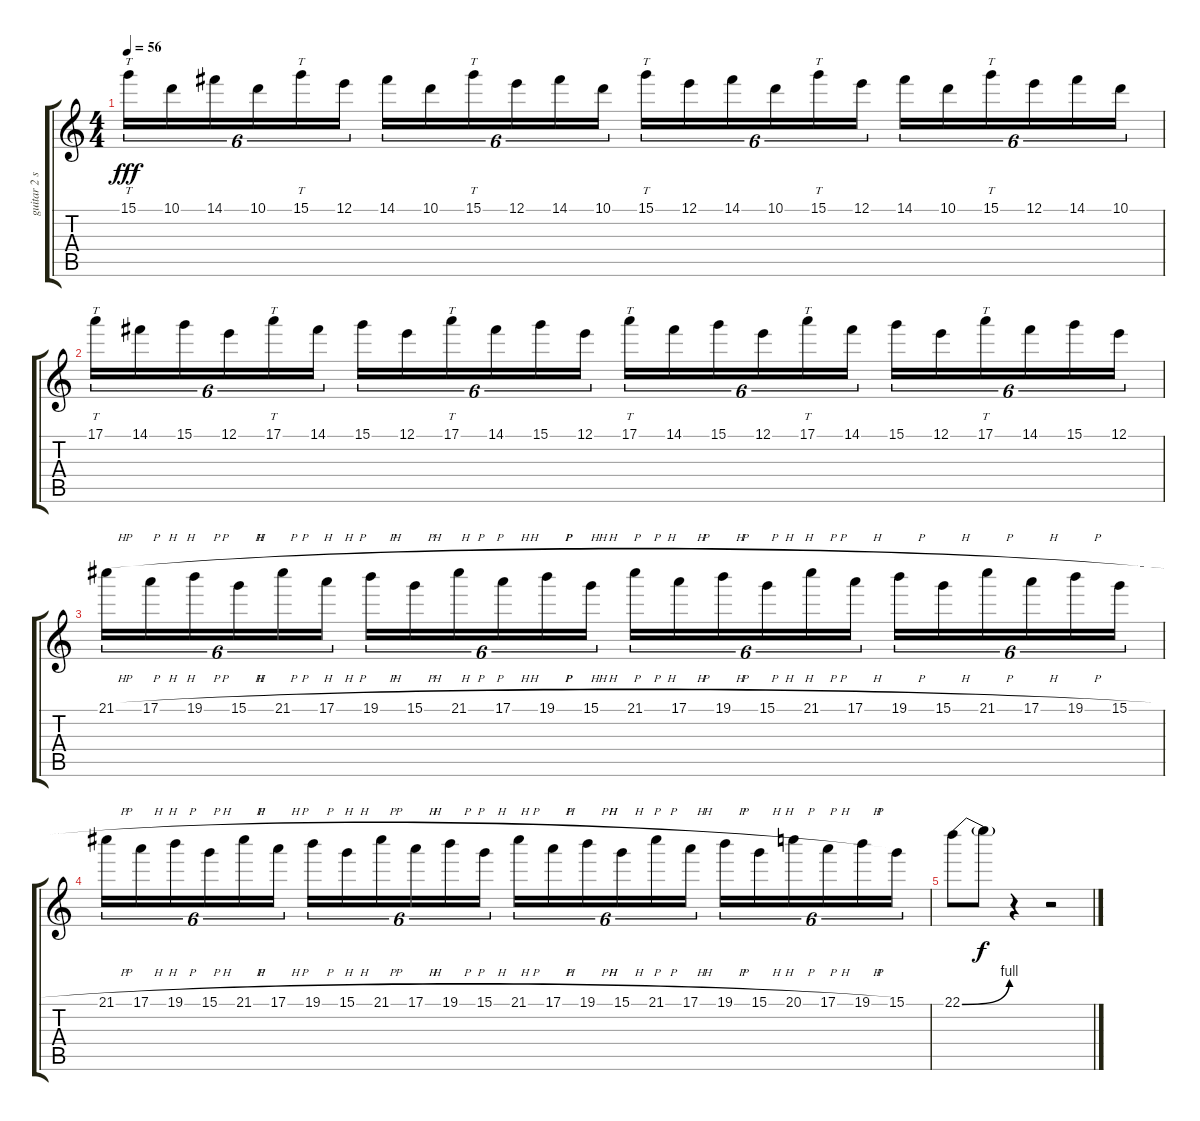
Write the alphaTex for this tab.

\track ("guitar 2 solo" "guitar 2 s") {instrument distortionguitar}
\staff {score tabs}
\tuning (E4 B3 G3 D3 A2 E2) {hide}
\ts (4 4)
\tempo 56
\clef g2
\ks c
15.1.16{tt tu (6 4) dy fff} 10.1.16{tu (6 4)} 14.1.16{tu (6 4)} 10.1.16{tu (6 4)} 15.1.16{tt tu (6 4)} 12.1.16{tu (6 4)} 14.1.16{tu (6 4)} 10.1.16{tu (6 4)} 15.1.16{tt tu (6 4)} 12.1.16{tu (6 4)} 14.1.16{tu (6 4)} 10.1.16{tu (6 4)} 15.1.16{tt tu (6 4)} 12.1.16{tu (6 4)} 14.1.16{tu (6 4)} 10.1.16{tu (6 4)} 15.1.16{tt tu (6 4)} 12.1.16{tu (6 4)} 14.1.16{tu (6 4)} 10.1.16{tu (6 4)} 15.1.16{tt tu (6 4)} 12.1.16{tu (6 4)} 14.1.16{tu (6 4)} 10.1.16{tu (6 4)} |
17.1.16{tt tu (6 4)} 14.1.16{tu (6 4)} 15.1.16{tu (6 4)} 12.1.16{tu (6 4)} 17.1.16{tt tu (6 4)} 14.1.16{tu (6 4)} 15.1.16{tu (6 4)} 12.1.16{tu (6 4)} 17.1.16{tt tu (6 4)} 14.1.16{tu (6 4)} 15.1.16{tu (6 4)} 12.1.16{tu (6 4)} 17.1.16{tt tu (6 4)} 14.1.16{tu (6 4)} 15.1.16{tu (6 4)} 12.1.16{tu (6 4)} 17.1.16{tt tu (6 4)} 14.1.16{tu (6 4)} 15.1.16{tu (6 4)} 12.1.16{tu (6 4)} 17.1.16{tt tu (6 4)} 14.1.16{tu (6 4)} 15.1.16{tu (6 4)} 12.1.16{tu (6 4)} |
21.1{h}.16{tu (6 4)} 17.1{h}.16{tu (6 4)} 19.1{h}.16{tu (6 4)} 15.1{h}.16{tu (6 4)} 21.1{h}.16{tu (6 4)} 17.1{h}.16{tu (6 4)} 19.1{h}.16{tu (6 4)} 15.1{h}.16{tu (6 4)} 21.1{h}.16{tu (6 4)} 17.1{h}.16{tu (6 4)} 19.1{h}.16{tu (6 4)} 15.1{h}.16{tu (6 4)} 21.1{h}.16{tu (6 4)} 17.1{h}.16{tu (6 4)} 19.1{h}.16{tu (6 4)} 15.1{h}.16{tu (6 4)} 21.1{h}.16{tu (6 4)} 17.1{h}.16{tu (6 4)} 19.1{h}.16{tu (6 4)} 15.1{h}.16{tu (6 4)} 21.1{h}.16{tu (6 4)} 17.1{h}.16{tu (6 4)} 19.1{h}.16{tu (6 4)} 15.1{h}.16{tu (6 4)} |
21.1{h}.16{tu (6 4)} 17.1{h}.16{tu (6 4)} 19.1{h}.16{tu (6 4)} 15.1{h}.16{tu (6 4)} 21.1{h}.16{tu (6 4)} 17.1{h}.16{tu (6 4)} 19.1{h}.16{tu (6 4)} 15.1{h}.16{tu (6 4)} 21.1{h}.16{tu (6 4)} 17.1{h}.16{tu (6 4)} 19.1{h}.16{tu (6 4)} 15.1{h}.16{tu (6 4)} 21.1{h}.16{tu (6 4)} 17.1{h}.16{tu (6 4)} 19.1{h}.16{tu (6 4)} 15.1{h}.16{tu (6 4)} 21.1{h}.16{tu (6 4)} 17.1{h}.16{tu (6 4)} 19.1{h}.16{tu (6 4)} 15.1{h}.16{tu (6 4)} 20.1{h}.16{tu (6 4)} 17.1{h}.16{tu (6 4)} 19.1{h}.16{tu (6 4)} 15.1.16{tu (6 4)} |
22.1{be (bend 0 0 60 4)}.8 22.1{t}.8{dy f} r.4 r.2
